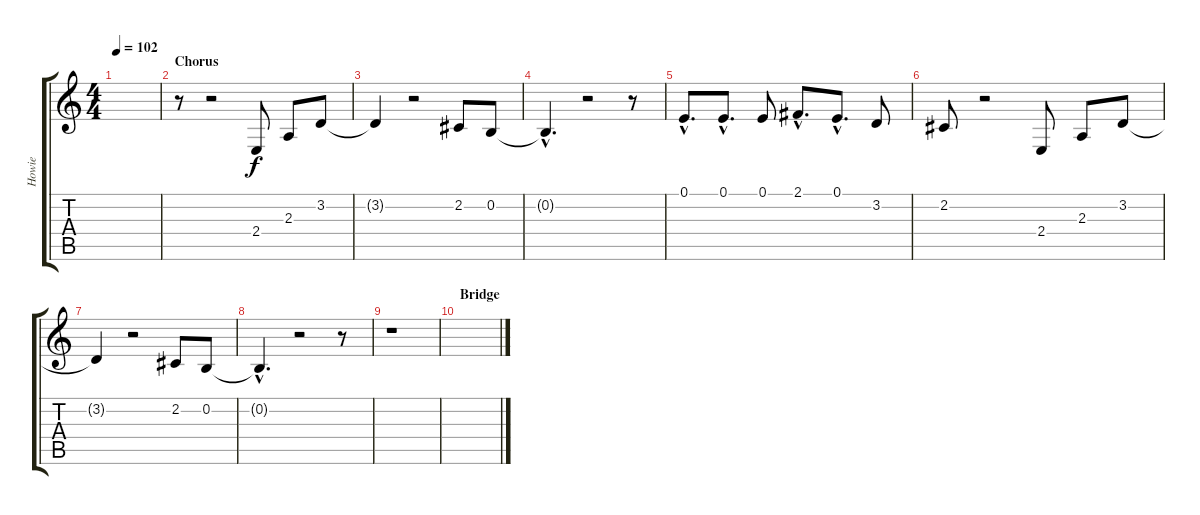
\track ("Howie" "Howie") {instrument tenorsax}
\staff {score tabs}
\tuning (E4 B3 G3 D3 A2 E2) {hide}
\ts (4 4)
\tempo 102
\clef g2
\ks c
|
\section ("" "Chorus")
r.8 r.2 2.4.8 2.3.8 3.2.8 |
3.2{t}.4 r.2 2.2.8 0.2.8 |
0.2{hac t}.4{d} r.2 r.8 |
0.1{hac}.8{d} 0.1{hac}.8{d} 0.1.8 2.1{hac}.8{d} 0.1{hac}.8{d} 3.2.8 |
2.2.8 r.2 2.4.8 2.3.8 3.2.8 |
3.2{t}.4 r.2 2.2.8 0.2.8 |
0.2{hac t}.4{d} r.2 r.8 |
r.1 |
\section ("" "Bridge")
